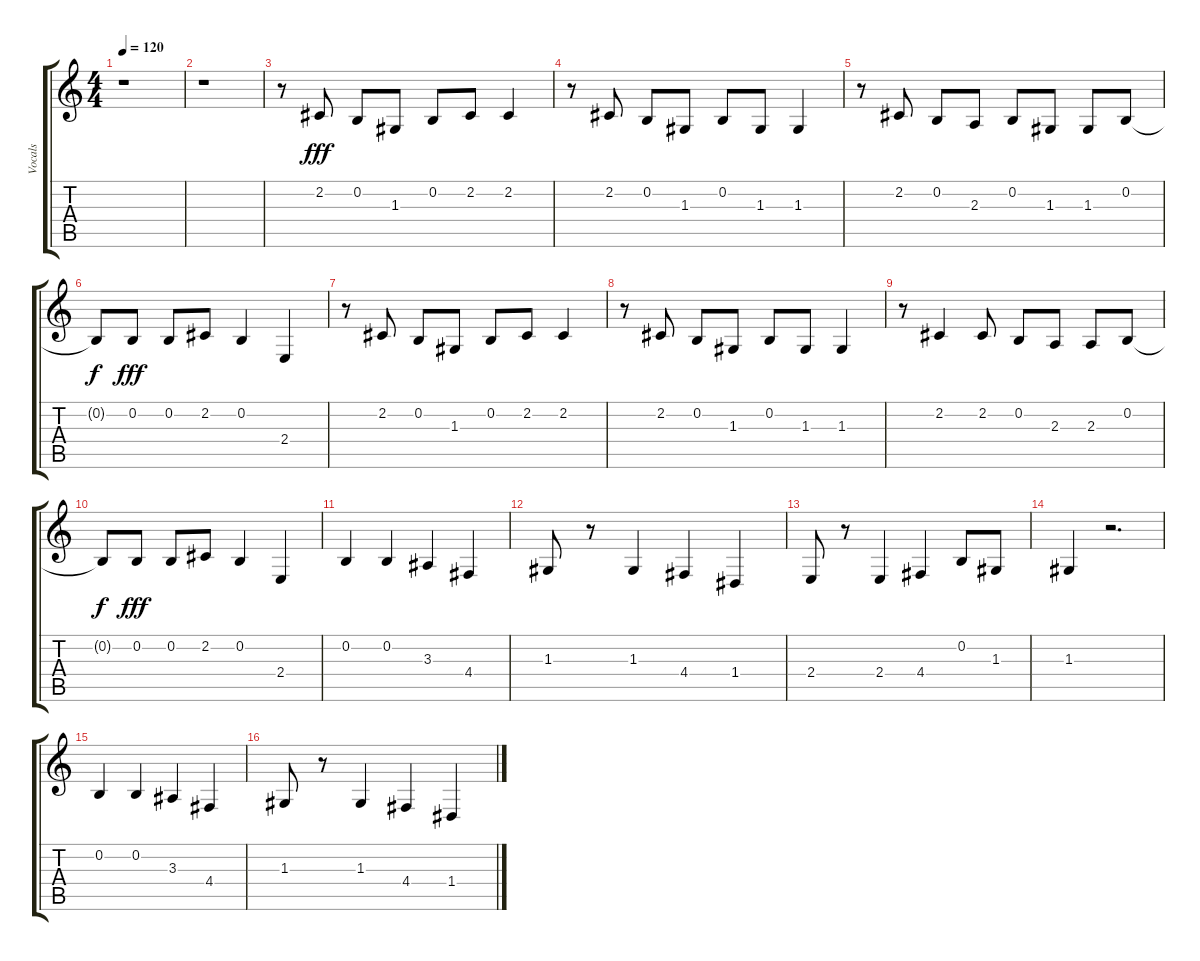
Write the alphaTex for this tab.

\track ("Vocals" "Vocals") {instrument tenorsax}
\staff {score tabs}
\tuning (E4 B3 G3 D3 A2 E2) {hide}
\ts (4 4)
\tempo 120
\clef g2
\ks c
r.1{dy fff} |
r.1 |
r.8 2.2.8 0.2.8 1.3.8 0.2.8 2.2.8 2.2.4 |
r.8 2.2.8 0.2.8 1.3.8 0.2.8 1.3.8 1.3.4 |
r.8 2.2.8 0.2.8 2.3.8 0.2.8 1.3.8 1.3.8 0.2.8 |
0.2{t}.8{dy f} 0.2.8{dy fff} 0.2.8 2.2.8 0.2.4 2.4.4 |
r.8 2.2.8 0.2.8 1.3.8 0.2.8 2.2.8 2.2.4 |
r.8 2.2.8 0.2.8 1.3.8 0.2.8 1.3.8 1.3.4 |
r.8 2.2.4 2.2.8 0.2.8 2.3.8 2.3.8 0.2.8 |
0.2{t}.8{dy f} 0.2.8{dy fff} 0.2.8 2.2.8 0.2.4 2.4.4 |
0.2.4 0.2.4 3.3.4 4.4.4 |
1.3.8 r.8 1.3.4 4.4.4 1.4.4 |
2.4.8 r.8 2.4.4 4.4.4 0.2.8 1.3.8 |
1.3.4 r.2{d} |
0.2.4 0.2.4 3.3.4 4.4.4 |
1.3.8 r.8 1.3.4 4.4.4 1.4.4
